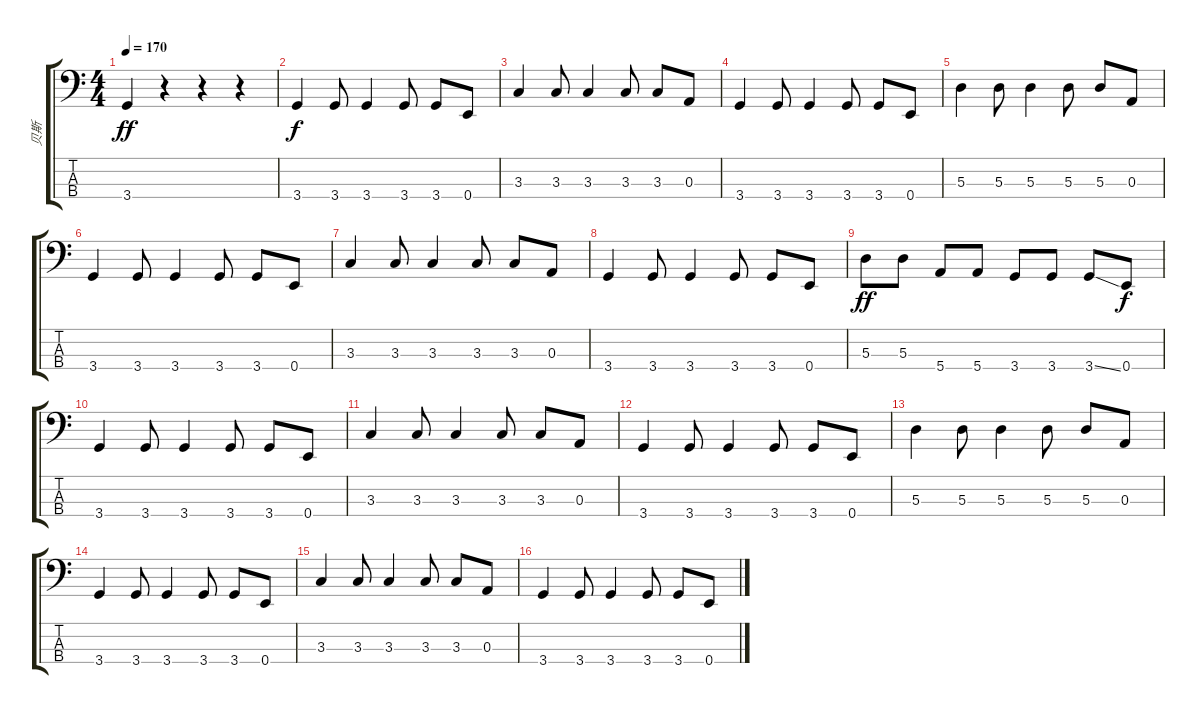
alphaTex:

\track ("贝斯" "贝斯") {instrument electricbasspick}
\staff {score tabs}
\tuning (G2 D2 A1 E1) {hide}
\ts (4 4)
\tempo 170
\clef f4
\ks c
3.4.4{dy ff} r.4 r.4 r.4 |
3.4.4{dy f} 3.4.8 3.4.4 3.4.8 3.4.8 0.4.8 |
3.3.4 3.3.8 3.3.4 3.3.8 3.3.8 0.3.8 |
3.4.4 3.4.8 3.4.4 3.4.8 3.4.8 0.4.8 |
5.3.4 5.3.8 5.3.4 5.3.8 5.3.8 0.3.8 |
3.4.4 3.4.8 3.4.4 3.4.8 3.4.8 0.4.8 |
3.3.4 3.3.8 3.3.4 3.3.8 3.3.8 0.3.8 |
3.4.4 3.4.8 3.4.4 3.4.8 3.4.8 0.4.8 |
5.3.8{dy ff} 5.3.8 5.4.8 5.4.8 3.4.8 3.4.8 3.4{ss}.8 0.4.8{dy f} |
3.4.4 3.4.8 3.4.4 3.4.8 3.4.8 0.4.8 |
3.3.4 3.3.8 3.3.4 3.3.8 3.3.8 0.3.8 |
3.4.4 3.4.8 3.4.4 3.4.8 3.4.8 0.4.8 |
5.3.4 5.3.8 5.3.4 5.3.8 5.3.8 0.3.8 |
3.4.4 3.4.8 3.4.4 3.4.8 3.4.8 0.4.8 |
3.3.4 3.3.8 3.3.4 3.3.8 3.3.8 0.3.8 |
3.4.4 3.4.8 3.4.4 3.4.8 3.4.8 0.4.8
